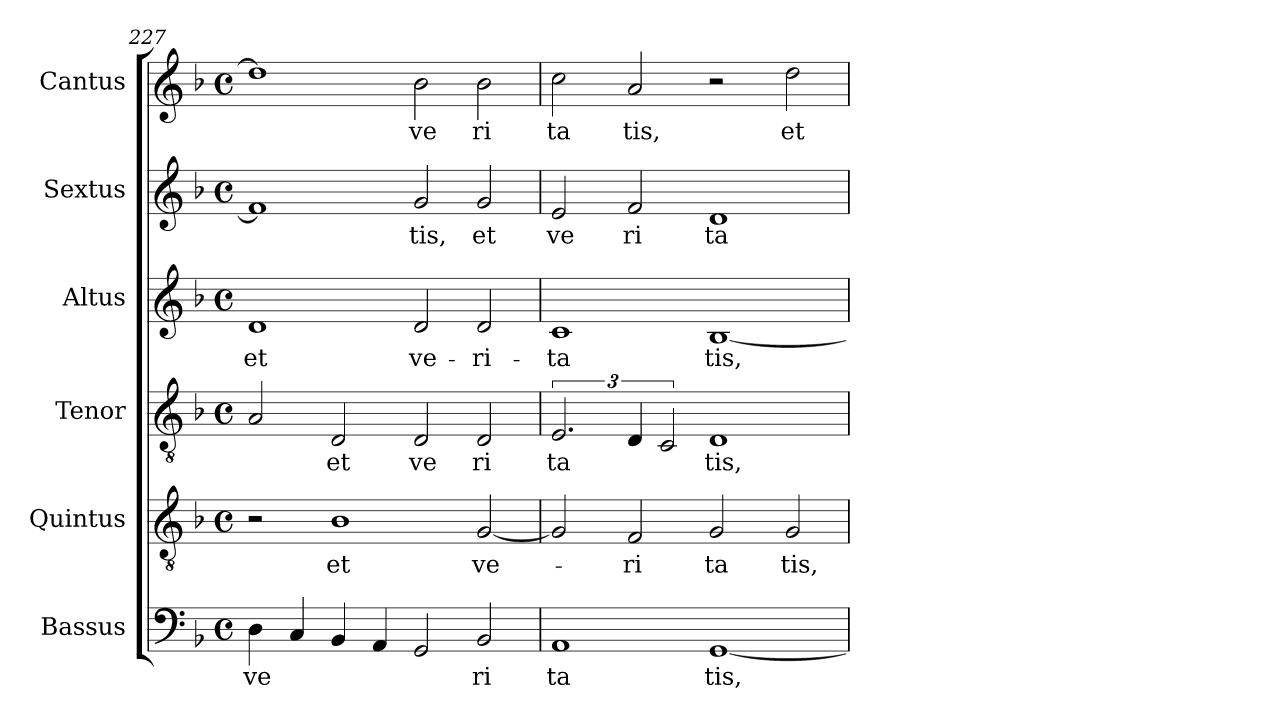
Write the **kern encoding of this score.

**kern	**text	**kern	**text	**kern	**text	**kern	**text	**kern	**text	**kern	**text
*part6	*part6	*part5	*part5	*part4	*part4	*part3	*part3	*part2	*part2	*part1	*part1
*staff6	*staff6	*staff5	*staff5	*staff4	*staff4	*staff3	*staff3	*staff2	*staff2	*staff1	*staff1
*I"Bassus	*	*I"Quintus	*	*I"Tenor	*	*I"Altus	*	*I"Sextus	*	*I"Cantus	*
*I'Bassus	*	*I'Quintus	*	*I'Tenor	*	*I'Altus	*	*I'Sextus	*	*I'Cantus	*
*clefF4	*	*clefGv2	*	*clefGv2	*	*clefG2	*	*clefG2	*	*clefG2	*
*k[b-]	*	*k[b-]	*	*k[b-]	*	*k[b-]	*	*k[b-]	*	*k[b-]	*
*F:	*	*F:	*	*F:	*	*F:	*	*F:	*	*F:	*
*M4/4	*	*M4/4	*	*M4/4	*	*M4/4	*	*M4/4	*	*M4/4	*
*met(c)	*	*met(c)	*	*met(c)	*	*met(c)	*	*met(c)	*	*met(c)	*
=227	=227	=227	=227	=227	=227	=227	=227	=227	=227	=227	=227
!	!LO:LY:b:cj	!	!	!	!	!	!LO:LY:b:cj	!	!	!	!
4D\	ve	2r	.	2A/	.	1d	et	1f]	.	1dd]	.
4C/	.	.	.	.	.	.	.	.	.	.	.
!	!	!	!LO:LY:b:cj	!	!LO:LY:b:cj	!	!	!	!	!	!
4BB-/	.	1B-	et	2D/	et	.	.	.	.	.	.
4AA/	.	.	.	.	.	.	.	.	.	.	.
!	!	!	!	!	!LO:LY:b:cj	!	!LO:LY:b:cj	!	!LO:LY:b:cj	!	!LO:LY:b:cj
2GG/	.	.	.	2D/	ve	2d/	ve-	2g/	tis,	2b-\	ve
!	!LO:LY:b:cj	!	!LO:LY:b:cj	!	!LO:LY:b:cj	!	!LO:LY:b:cj	!	!LO:LY:b:cj	!	!LO:LY:b:cj
2BB-/	ri	[>2G/	ve-	2D/	ri	2d/	-ri-	2g/	et	2b-\	ri
!!LO:LB:g=z
=228	=228	=228	=228	=228	=228	=228	=228	=228	=228	=228	=228
!	!LO:LY:b:cj	!	!	!	!LO:LY:b:cj	!	!LO:LY:b:cj	!	!LO:LY:b:cj	!	!LO:LY:b:cj
*	*	*^	*	*	*	*	*	*	*	*	*
1AA	ta	2G/]	16ryy	.	3.E/	ta	1c	-ta	2e/	ve	2cc\	ta
.	.	.	1ryy	.	.	.	.	.	.	.	.	.
!	!	!	!	!LO:LY:b:cj	!	!	!	!	!	!LO:LY:b:cj	!	!LO:LY:b:cj
.	.	2F/	.	-ri	6D/	.	.	.	2f/	ri	2a/	tis,
.	.	.	.	.	3C/	.	.	.	.	.	.	.
!	!LO:LY:b:cj	!	!	!LO:LY:b:cj	!	!LO:LY:b:cj	!	!LO:LY:b:cj	!	!LO:LY:b:cj	!	!
[<1GG	tis,	2G/	.	ta	1D	tis,	[<1B-	tis,	1d	ta	2r	.
.	.	.	2...ryy	.	.	.	.	.	.	.	.	.
!	!	!	!	!LO:LY:b:cj	!	!	!	!	!	!	!	!LO:LY:b:cj
.	.	2G/	.	tis,	.	.	.	.	.	.	2dd\	et
*	*	*v	*v	*	*	*	*	*	*	*	*	*
=	=	=	=	=	=	=	=	=	=	=	=
*-	*-	*-	*-	*-	*-	*-	*-	*-	*-	*-	*-
